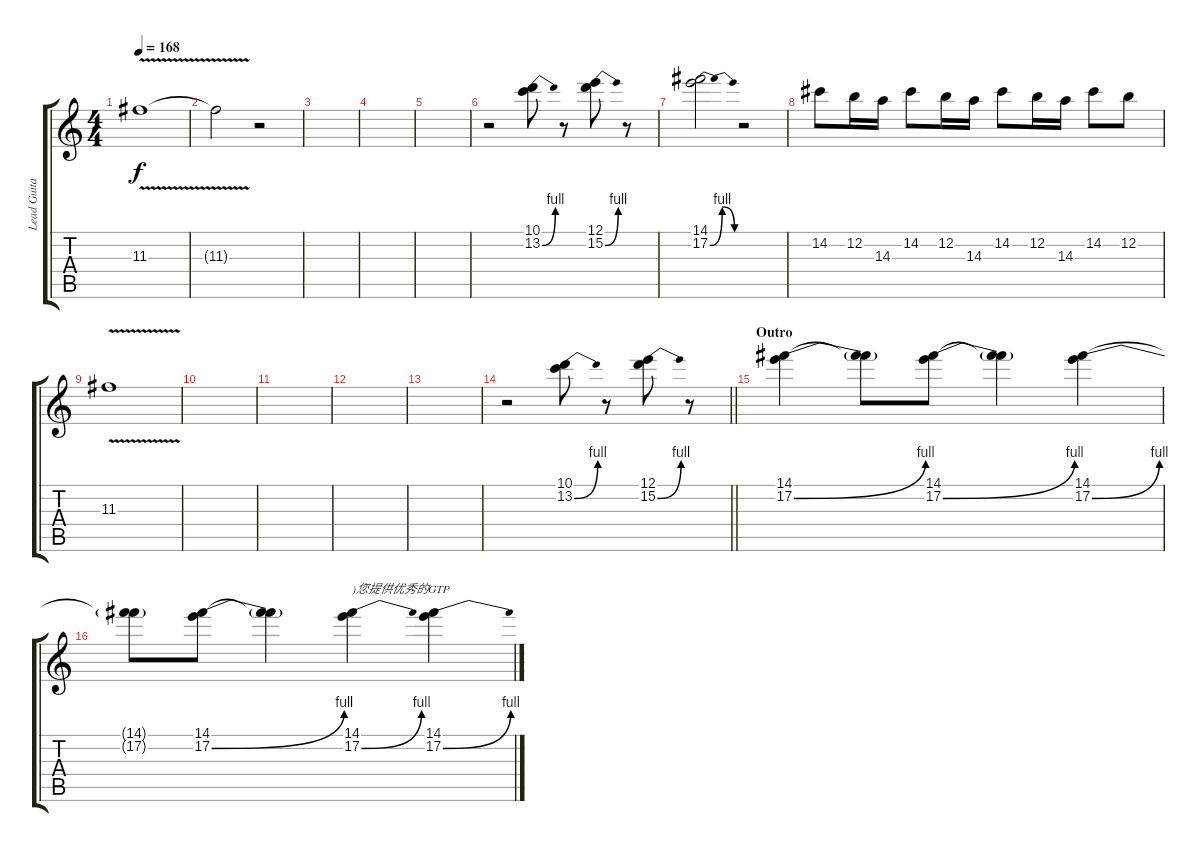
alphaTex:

\track ("Lead Guitar" "Lead Guita") {instrument distortionguitar}
\staff {score tabs}
\tuning (E4 B3 G3 D3 A2 E2) {hide}
\ts (4 4)
\tempo 168
\clef g2
\ks c
11.3{v}.1{dy f} |
11.3{t}.2 r.2 |
|
|
|
r.2 (10.1 13.2{be (bend 0 0 60 4)}).8 r.8 (12.1 15.2{be (bend 0 0 60 4)}).8 r.8 |
(14.1 17.2{be (bendrelease 0 0 5 4 45 4 60 0)}).2 r.2 |
14.2.8 12.2.16 14.3.16 14.2.8 12.2.16 14.3.16 14.2.8 12.2.16 14.3.16 14.2.8 12.2.8 |
11.3{v}.1 |
|
|
|
|
\barLineRight lightlight
r.2 (10.1 13.2{be (bend 0 0 60 4)}).8 r.8 (12.1 15.2{be (bend 0 0 60 4)}).8 r.8 |
\section ("" "Outro")
(14.1 17.2{be (bend 0 0 60 4)}).4 (14.1{t} 17.2{t}).8 (14.1 17.2{be (bend 0 0 60 4)}).8 (14.1{t} 17.2{t}).4 (14.1 17.2{be (bend 0 0 60 4)}).4 |
(14.1{t} 17.2{t}).8 (14.1 17.2{be (bend 0 0 60 4)}).8 (14.1{t} 17.2{t}).4 (14.1 17.2{be (bend 0 0 60 4)}).4{txt ")您提供优秀的GTP"} (14.1 17.2{be (bend 0 0 60 4)}).4
